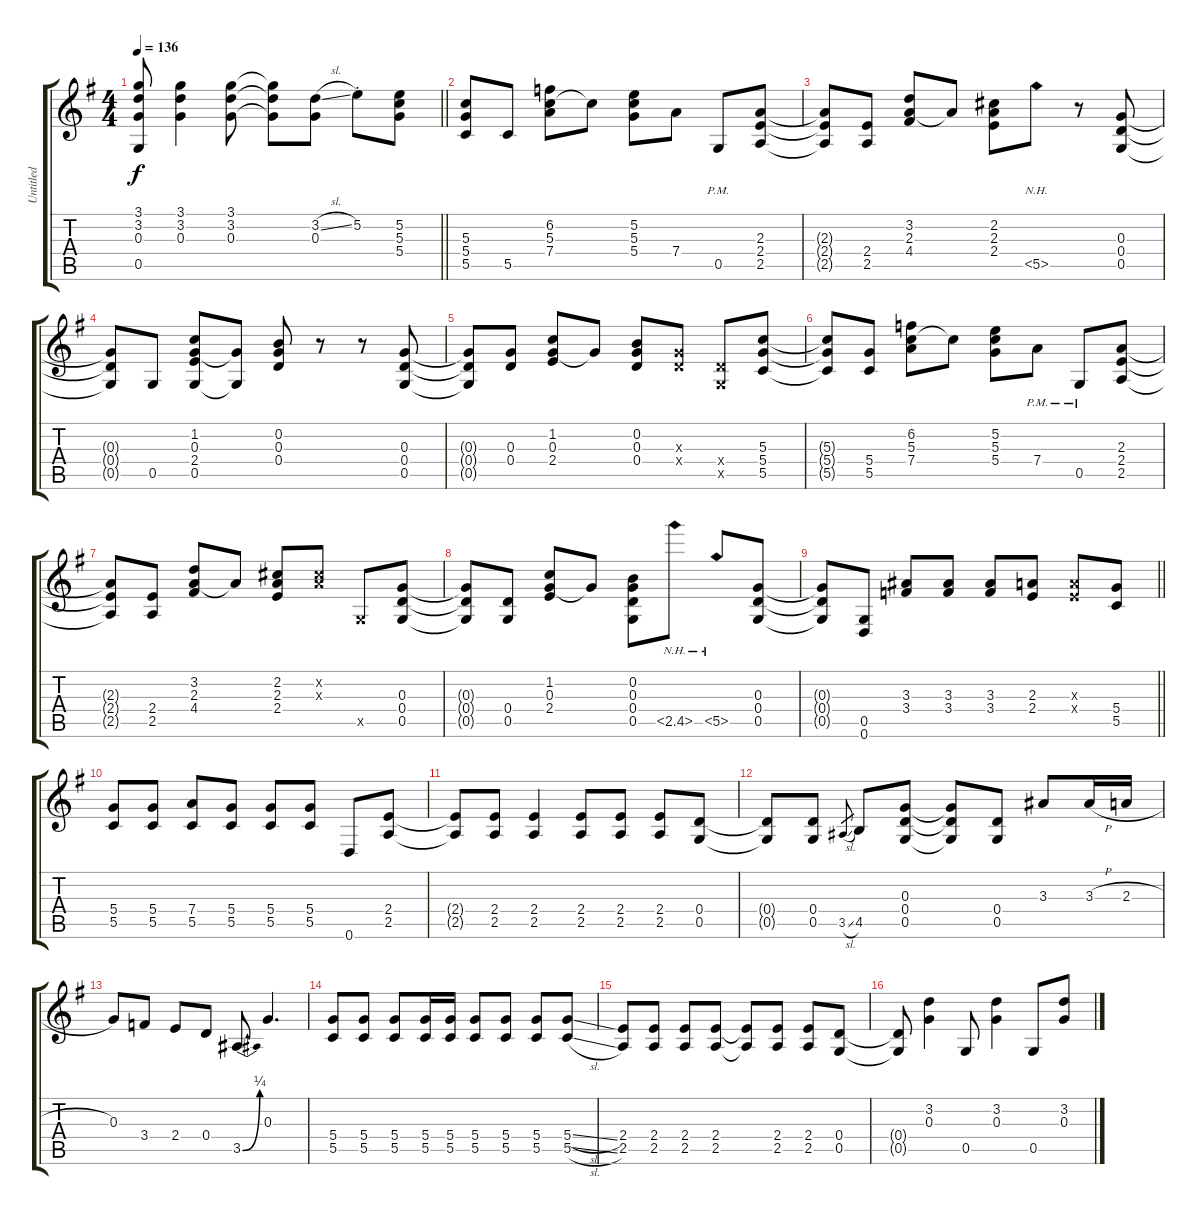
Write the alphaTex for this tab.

\track ("Untitled" "Untitled") {instrument distortionguitar}
\staff {score tabs}
\tuning (E4 B3 G3 D3 G2 D2) {hide}
\ts (4 4)
\tempo 136
\clef g2
\barLineRight lightlight
\ks g
(3.1{t} 3.2{t} 0.3{t} 0.5).8{dy f} (3.1 3.2 0.3).4 (3.1 3.2 0.3).8 (3.1{t} 3.2{t} 0.3{t}).8 (3.2{sl} 0.3).8 5.2{st}.8 (5.2 5.3 5.4).8 |
(5.3 5.4 5.5).8 5.5.8 (6.2 5.3 7.4).8 5.3{t}.8 (5.2 5.3 5.4).8 7.4.8 0.5{pm}.8 (2.3 2.4 2.5).8 |
(2.3{t} 2.4{t} 2.5{t}).8 (2.4 2.5).8 (3.2 2.3 4.4).8 2.3{t}.8 (2.2 2.3 2.4).8 5.5{nh}.8 r.8 (0.3 0.4 0.5).8 |
(0.3{t} 0.4{t} 0.5{t}).8 0.5.8 (1.2 0.3 2.4 0.5).8 (0.3{t} 0.5{t}).8 (0.2 0.3 0.4).8 r.8 r.8 (0.3 0.4 0.5).8 |
(0.3{t} 0.4{t} 0.5{t}).8 (0.3 0.4).8 (1.2 0.3 2.4).8 0.3{t}.8 (0.2 0.3 0.4).8 (0.3{x} 0.4{x}).8 (0.4{x} 0.5{x}).8 (5.3 5.4 5.5).8 |
(5.3{t} 5.4{t} 5.5{t}).8 (5.4 5.5).8 (6.2 5.3 7.4).8 5.3{t}.8 (5.2 5.3 5.4).8 7.4{pm}.8 0.5{pm}.8 (2.3 2.4 2.5).8 |
(2.3{t} 2.4{t} 2.5{t}).8 (2.4 2.5).8 (3.2 2.3 4.4).8 2.3{t}.8 (2.2 2.3 2.4).8 (2.2{x} 2.3{x}).8 0.5{x}.8 (0.3 0.4 0.5).8 |
(0.3{t} 0.4{t} 0.5{t}).8 (0.4 0.5).8 (1.2 0.3 2.4).8 0.3{t}.8 (0.2 0.3 0.4 0.5).8 2.5{nh}.8 5.5{nh}.8 (0.3 0.4 0.5).8 |
\barLineRight lightlight
(0.3{t} 0.4{t} 0.5{t}).8 (0.5 0.6).8 (3.3 3.4).8 (3.3 3.4).8 (3.3 3.4).8 (2.3 2.4).8 (2.3{x} 2.4{x}).8 (5.4 5.5).8 |
(5.4 5.5).8 (5.4 5.5).8 (7.4 5.5).8 (5.4 5.5).8 (5.4 5.5).8 (5.4 5.5).8 0.6.8 (2.4 2.5).8 |
(2.4{t} 2.5{t}).8 (2.4 2.5).8 (2.4 2.5).4 (2.4 2.5).8 (2.4 2.5).8 (2.4 2.5).8 (0.4 0.5).8 |
(0.4{t} 0.5{t}).8 (0.4 0.5).8 3.5{sl}.8{gr} 4.5.8 (0.3 0.4 0.5).8 (0.3{t} 0.4{t} 0.5{t}).8 (0.4 0.5).8 3.3.8 3.3{h}.16 2.3{h}.16 |
0.3.8 3.4.8 2.4.8 0.4.8 3.5{be (bend 0 0 60 1)}.8 0.3.4{d} |
(5.4 5.5).8 (5.4 5.5).8 (5.4 5.5).8 (5.4 5.5).16 (5.4 5.5).16 (5.4 5.5).8 (5.4 5.5).8 (5.4 5.5).8 (5.4{sl} 5.5{sl}).8 |
(2.4 2.5).8 (2.4 2.5).8 (2.4 2.5).8 (2.4 2.5).8 (2.4{t} 2.5{t}).8 (2.4 2.5).8 (2.4 2.5).8 (0.4 0.5).8 |
(0.4{t} 0.5{t}).8 (3.2 0.3).4 0.5.8 (3.2 0.3).4 0.5.8 (3.2 0.3).8
